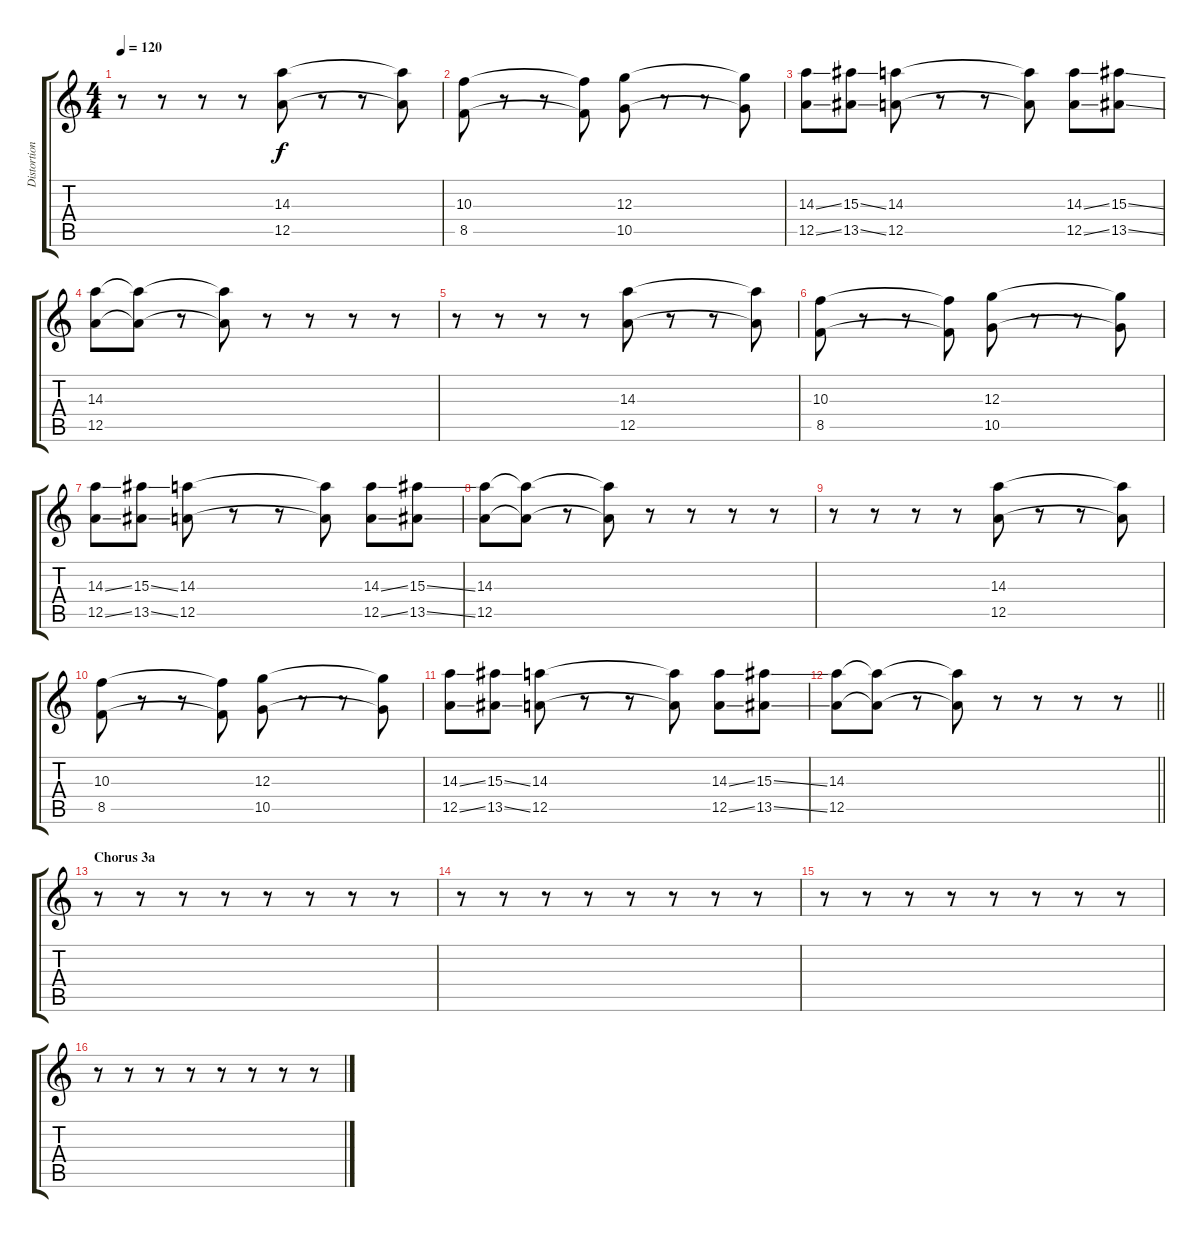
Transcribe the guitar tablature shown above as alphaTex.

\track ("Distortion 2" "Distortion") {instrument distortionguitar}
\staff {score tabs}
\tuning (E4 B3 G3 D3 A2 D2) {hide}
\ts (4 4)
\tempo 120
\clef g2
\ks c
r.8{dy f} r.8 r.8 r.8 (14.3 12.5).8 r.8 r.8 (14.3{t} 12.5{t}).8 |
(10.3 8.5).8 r.8 r.8 (10.3{t} 8.5{t}).8 (12.3 10.5).8 r.8 r.8 (12.3{t} 10.5{t}).8 |
(14.3{ss} 12.5{ss}).8 (15.3{ss} 13.5{ss}).8 (14.3 12.5).8 r.8 r.8 (14.3{t} 12.5{t}).8 (14.3{ss} 12.5{ss}).8 (15.3{ss} 13.5{ss}).8 |
(14.3 12.5).8 (14.3{t} 12.5{t}).8 r.8 (14.3{t} 12.5{t}).8 r.8 r.8 r.8 r.8 |
r.8 r.8 r.8 r.8 (14.3 12.5).8 r.8 r.8 (14.3{t} 12.5{t}).8 |
(10.3 8.5).8 r.8 r.8 (10.3{t} 8.5{t}).8 (12.3 10.5).8 r.8 r.8 (12.3{t} 10.5{t}).8 |
(14.3{ss} 12.5{ss}).8 (15.3{ss} 13.5{ss}).8 (14.3 12.5).8 r.8 r.8 (14.3{t} 12.5{t}).8 (14.3{ss} 12.5{ss}).8 (15.3{ss} 13.5{ss}).8 |
(14.3 12.5).8 (14.3{t} 12.5{t}).8 r.8 (14.3{t} 12.5{t}).8 r.8 r.8 r.8 r.8 |
r.8 r.8 r.8 r.8 (14.3 12.5).8 r.8 r.8 (14.3{t} 12.5{t}).8 |
(10.3 8.5).8 r.8 r.8 (10.3{t} 8.5{t}).8 (12.3 10.5).8 r.8 r.8 (12.3{t} 10.5{t}).8 |
(14.3{ss} 12.5{ss}).8 (15.3{ss} 13.5{ss}).8 (14.3 12.5).8 r.8 r.8 (14.3{t} 12.5{t}).8 (14.3{ss} 12.5{ss}).8 (15.3{ss} 13.5{ss}).8 |
\barLineRight lightlight
(14.3 12.5).8 (14.3{t} 12.5{t}).8 r.8 (14.3{t} 12.5{t}).8 r.8 r.8 r.8 r.8 |
\section ("" "Chorus 3a")
r.8 r.8 r.8 r.8 r.8 r.8 r.8 r.8 |
r.8 r.8 r.8 r.8 r.8 r.8 r.8 r.8 |
r.8 r.8 r.8 r.8 r.8 r.8 r.8 r.8 |
r.8 r.8 r.8 r.8 r.8 r.8 r.8 r.8
